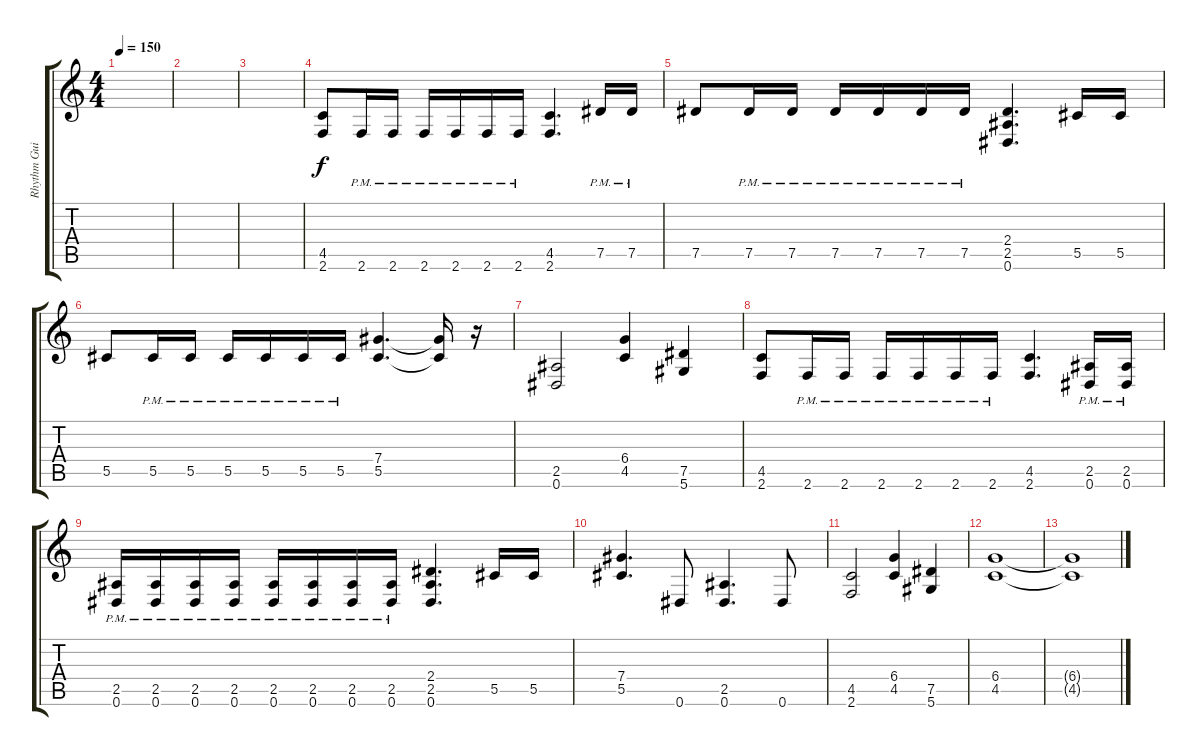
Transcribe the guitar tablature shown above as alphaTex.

\track ("Rhythm Guitar" "Rhythm Gui") {instrument distortionguitar}
\staff {score tabs}
\tuning (Eb4 Bb3 Gb3 Db3 Ab2 Eb2) {hide}
\ts (4 4)
\tempo 150
\clef g2
\ks c
|
|
|
(4.5 2.6).8 2.6{pm}.16 2.6{pm}.16 2.6{pm}.16 2.6{pm}.16 2.6{pm}.16 2.6{pm}.16 (4.5 2.6).4{d} 7.5{pm}.16 7.5{pm}.16 |
7.5.8 7.5{pm}.16 7.5{pm}.16 7.5{pm}.16 7.5{pm}.16 7.5{pm}.16 7.5{pm}.16 (2.4 2.5 0.6).4{d} 5.5.16 5.5.16 |
5.5.8 5.5{pm}.16 5.5{pm}.16 5.5{pm}.16 5.5{pm}.16 5.5{pm}.16 5.5{pm}.16 (7.4 5.5).4{d} (7.4{t} 5.5{t}).16 r.16 |
(2.5 0.6).2 (6.4 4.5).4 (7.5 5.6).4 |
(4.5 2.6).8 2.6{pm}.16 2.6{pm}.16 2.6{pm}.16 2.6{pm}.16 2.6{pm}.16 2.6{pm}.16 (4.5 2.6).4{d} (2.5{pm} 0.6{pm}).16 (2.5{pm} 0.6{pm}).16 |
(2.5{pm} 0.6{pm}).16 (2.5{pm} 0.6{pm}).16 (2.5{pm} 0.6{pm}).16 (2.5{pm} 0.6{pm}).16 (2.5{pm} 0.6{pm}).16 (2.5{pm} 0.6{pm}).16 (2.5{pm} 0.6{pm}).16 (2.5{pm} 0.6{pm}).16 (2.4 2.5 0.6).4{d} 5.5.16 5.5.16 |
(7.4 5.5).4{d} 0.6.8 (2.5 0.6).4{d} 0.6.8 |
(4.5 2.6).2 (6.4 4.5).4 (7.5 5.6).4 |
(6.4 4.5).1 |
(6.4{t} 4.5{t}).1{volume 2}
